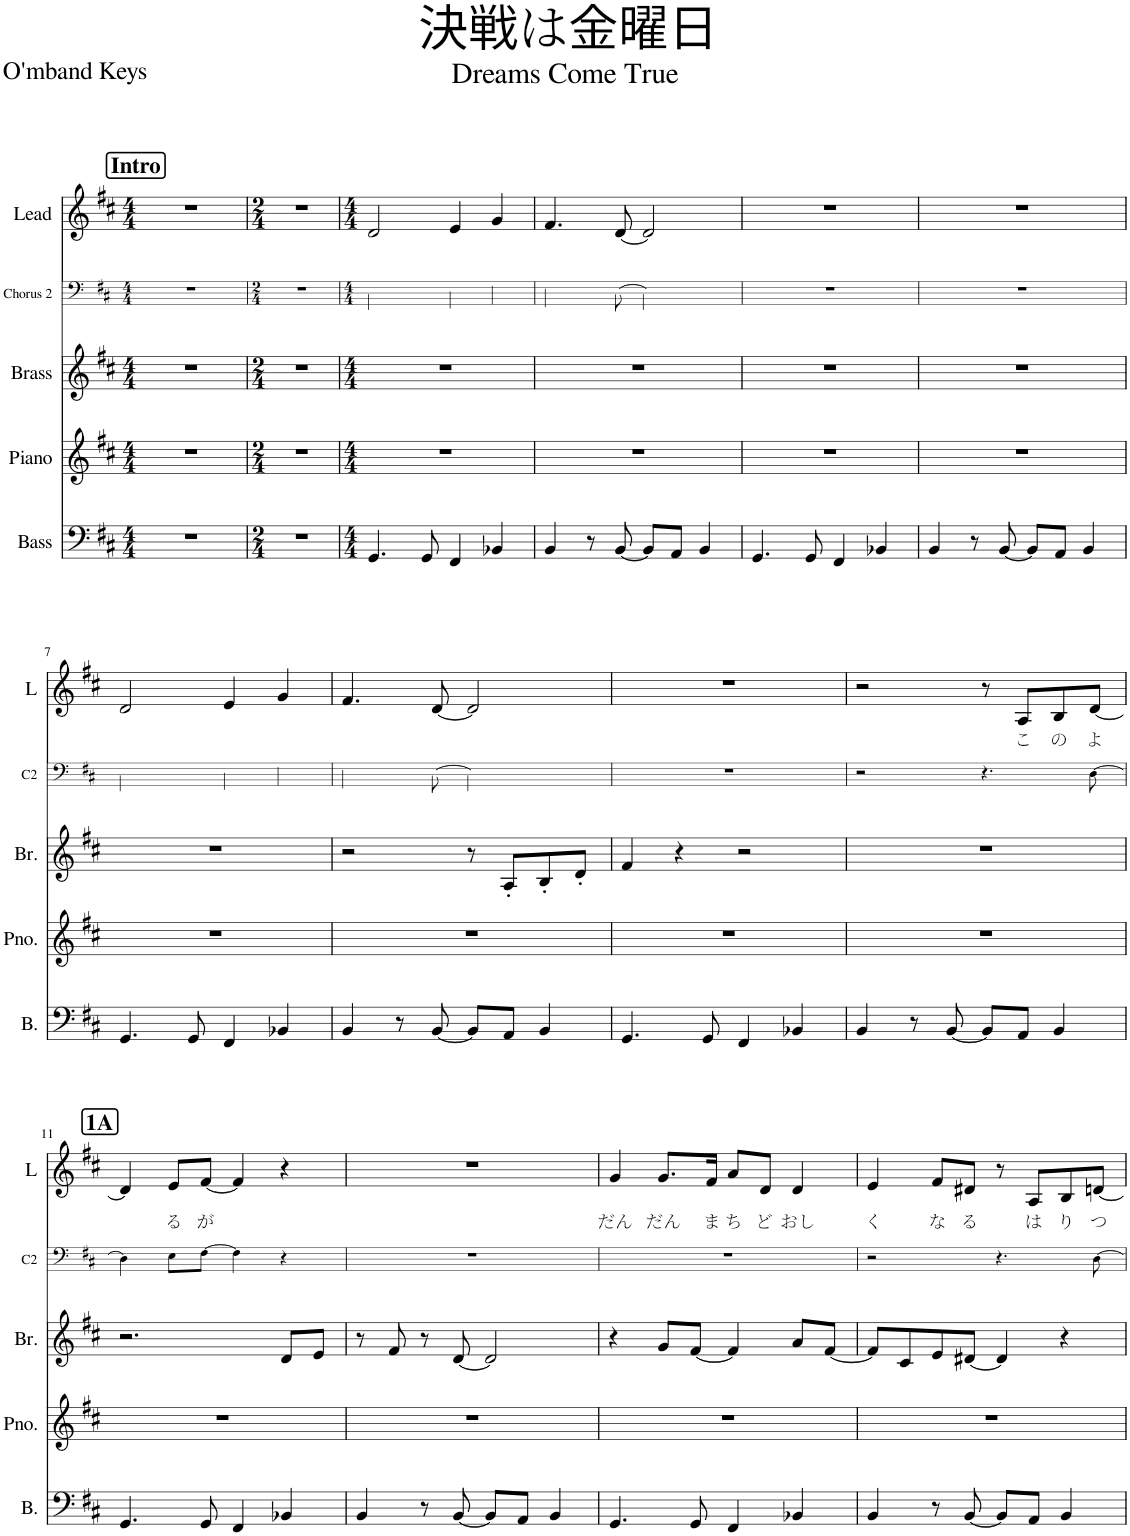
**kern	**kern	**kern	**kern	**kern	**text
*part5	*part4	*part3	*part2	*part1	*part1
*staff5	*staff4	*staff3	*staff2	*staff1	*staff1
*I"Bass	*I"Piano	*I"Brass	*I"Chorus 2	*I"Lead	*
*I'B.	*I'Pno.	*I'Br.	*I'C2	*I'L	*
*	*	*	*stria5	*	*
*clefF4	*clefG2	*clefG2	*clefF4	*clefG2	*
*Trd7c12	*	*	*Trd5c9	*Trd5c9	*
*k[f#c#]	*k[f#c#]	*k[f#c#]	*k[f#c#]	*k[f#c#]	*
*M4/4	*M4/4	*M4/4	*M4/4	*M4/4	*
!!LO:REH:place=s1:a:B:cj:fs=14:t=Intro
=1	=1	=1	=1	=1	=1
1r	1r	1r	1r	1r	.
=2	=2	=2	=2	=2	=2
*M2/4	*M2/4	*M2/4	*M2/4	*M2/4	*
2r	2r	2r	2r	2r	.
=3	=3	=3	=3	=3	=3
*M4/4	*M4/4	*M4/4	*M4/4	*M4/4	*
4.GG/	1r	1r	2D\	2d/	.
8GG/	.	.	.	.	.
4FF#/	.	.	4E\	4e/	.
4BB-X/	.	.	4G\	4g/	.
=4	=4	=4	=4	=4	=4
4BB/	1r	1r	4.F#\	4.f#/	.
8r	.	.	.	.	.
[8BB/	.	.	[8D\	[8d/	.
8BB/L]	.	.	2D\]	2d/]	.
8AA/J	.	.	.	.	.
4BB/	.	.	.	.	.
=5	=5	=5	=5	=5	=5
4.GG/	1r	1r	1r	1r	.
8GG/	.	.	.	.	.
4FF#/	.	.	.	.	.
4BB-X/	.	.	.	.	.
=6	=6	=6	=6	=6	=6
4BB/	1r	1r	1r	1r	.
8r	.	.	.	.	.
[8BB/	.	.	.	.	.
8BB/L]	.	.	.	.	.
8AA/J	.	.	.	.	.
4BB/	.	.	.	.	.
!!LO:LB:g=z
=7	=7	=7	=7	=7	=7
4.GG/	1r	1r	2D\	2d/	.
8GG/	.	.	.	.	.
4FF#/	.	.	4E\	4e/	.
4BB-X/	.	.	4G\	4g/	.
=8	=8	=8	=8	=8	=8
4BB/	1r	2r	4.F#\	4.f#/	.
8r	.	.	.	.	.
[8BB/	.	.	[8D\	[8d/	.
8BB/L]	.	8r	2D\]	2d/]	.
8AA/J	.	8A'/L	.	.	.
4BB/	.	8B'/	.	.	.
.	.	8d'/J	.	.	.
=9	=9	=9	=9	=9	=9
4.GG/	1r	4f#/	1r	1r	.
.	.	4r	.	.	.
8GG/	.	.	.	.	.
4FF#/	.	2r	.	.	.
4BB-X/	.	.	.	.	.
=10	=10	=10	=10	=10	=10
4BB/	1r	1r	2r	2r	.
8r	.	.	.	.	.
[8BB/	.	.	.	.	.
8BB/L]	.	.	4.r	8r	.
!	!	!	!	!	!LO:LY:b
8AA/J	.	.	.	8A/L	こ
!	!	!	!	!	!LO:LY:b
4BB/	.	.	.	8B/	の
!	!	!	!	!	!LO:LY:b
.	.	.	[8D\	[8d/J	よ
!!LO:LB:g=z
!!LO:REH:place=s1:a:B:cj:fs=14:t=1A
=11	=11	=11	=11	=11	=11
4.GG/	1r	2.r	4D\]	4d/]	.
!	!	!	!	!	!LO:LY:b
.	.	.	8E\L	8e/L	る
!	!	!	!	!	!LO:LY:b
8GG/	.	.	[8F#\J	[8f#/J	が
4FF#/	.	.	4F#\]	4f#/]	.
4BB-X/	.	8d/L	4r	4r	.
.	.	8e/J	.	.	.
=12	=12	=12	=12	=12	=12
4BB/	1r	8r	1r	1r	.
.	.	8f#/	.	.	.
8r	.	8r	.	.	.
[8BB/	.	[8d/	.	.	.
8BB/L]	.	2d/]	.	.	.
8AA/J	.	.	.	.	.
4BB/	.	.	.	.	.
=13	=13	=13	=13	=13	=13
!	!	!	!	!	!LO:LY:b
4.GG/	1r	4r	1r	4g/	だん
!	!	!	!	!	!LO:LY:b
.	.	8g/L	.	8.g/L	だん
8GG/	.	[8f#/J	.	.	.
!	!	!	!	!	!LO:LY:b
.	.	.	.	16f#/Jk	ま
!	!	!	!	!	!LO:LY:b
4FF#/	.	4f#/]	.	8a/L	ち
!	!	!	!	!	!LO:LY:b
.	.	.	.	8d/J	ど
!	!	!	!	!	!LO:LY:b
4BB-X/	.	8a/L	.	4d/	おし
.	.	[8f#/J	.	.	.
=14	=14	=14	=14	=14	=14
!	!	!	!	!	!LO:LY:b
4BB/	1r	8f#/L]	2r	4e/	く
.	.	8c#/	.	.	.
!	!	!	!	!	!LO:LY:b
8r	.	8e/	.	8f#/L	な
!	!	!	!	!	!LO:LY:b
[8BB/	.	[8d#X/J	.	8d#X/J	る
8BB/L]	.	4d#/]	4.r	8r	.
!	!	!	!	!	!LO:LY:b
8AA/J	.	.	.	8A/L	は
!	!	!	!	!	!LO:LY:b
4BB/	.	4r	.	8B/	り
!	!	!	!	!	!LO:LY:b
.	.	.	[8D\	[8dn/J	つ
=	=	=	=	=	=
*-	*-	*-	*-	*-	*-
